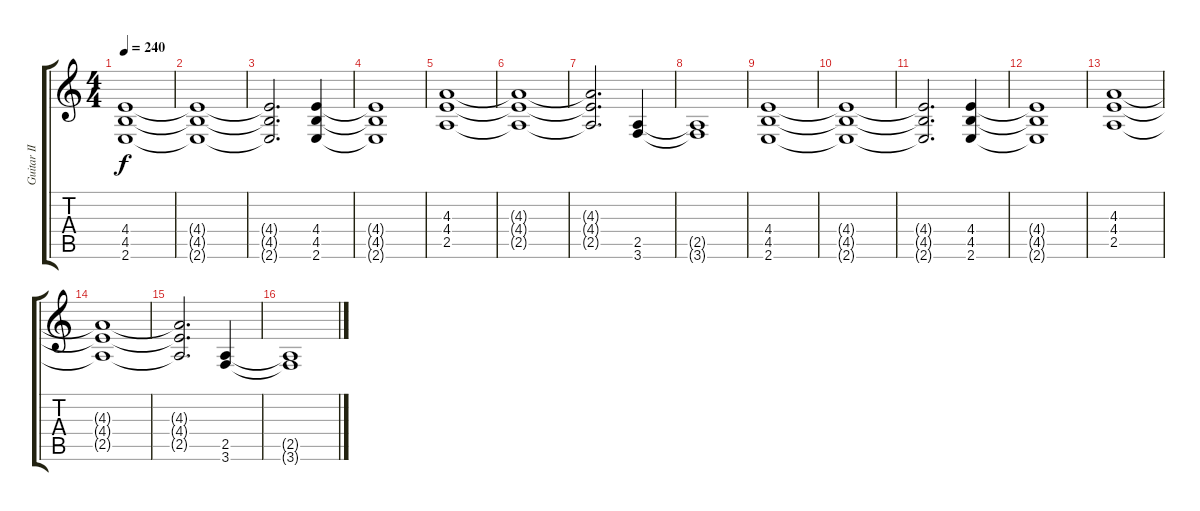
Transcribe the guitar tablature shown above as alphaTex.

\track ("Guitar II" "Guitar II") {instrument overdrivenguitar}
\staff {score tabs}
\tuning (D4 A3 F3 C3 G2 D2) {hide}
\ts (4 4)
\tempo 240
\clef g2
\ks c
(4.4 4.5 2.6).1{dy f} |
(4.4{t} 4.5{t} 2.6{t}).1 |
(4.4{t} 4.5{t} 2.6{t}).2{d} (4.4 4.5 2.6).4 |
(4.4{t} 4.5{t} 2.6{t}).1 |
(4.3 4.4 2.5).1 |
(4.3{t} 4.4{t} 2.5{t}).1 |
(4.3{t} 4.4{t} 2.5{t}).2{d} (2.5 3.6).4 |
(2.5{t} 3.6{t}).1 |
(4.4 4.5 2.6).1 |
(4.4{t} 4.5{t} 2.6{t}).1 |
(4.4{t} 4.5{t} 2.6{t}).2{d} (4.4 4.5 2.6).4 |
(4.4{t} 4.5{t} 2.6{t}).1 |
(4.3 4.4 2.5).1 |
(4.3{t} 4.4{t} 2.5{t}).1 |
(4.3{t} 4.4{t} 2.5{t}).2{d} (2.5 3.6).4 |
(2.5{t} 3.6{t}).1
